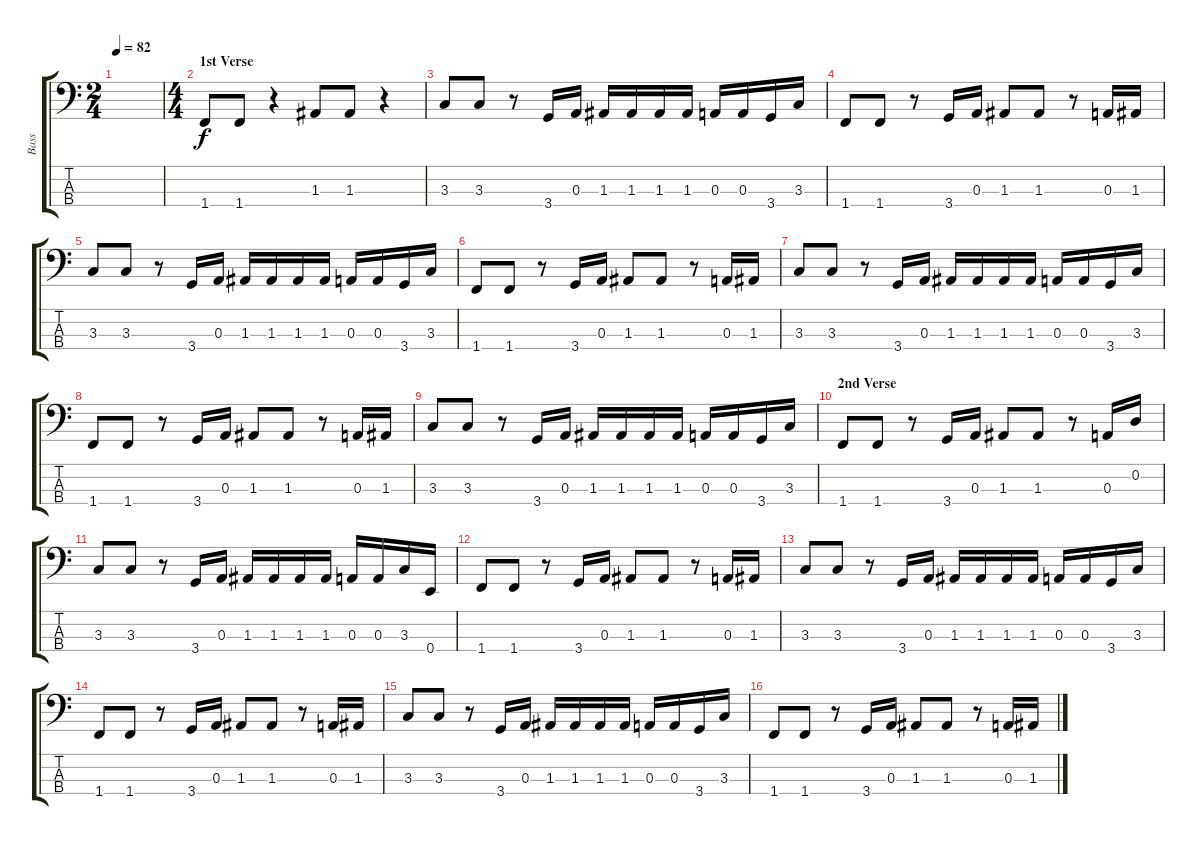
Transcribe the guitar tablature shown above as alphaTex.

\track ("Bass" "Bass") {instrument electricbassfinger}
\staff {score tabs}
\tuning (G2 D2 A1 E1) {hide}
\ts (2 4)
\tempo 82
\clef f4
\ks c
|
\ts (4 4)
\section ("" "1st Verse")
1.4.8 1.4.8 r.4 1.3.8 1.3.8 r.4 |
3.3.8 3.3.8 r.8 3.4.16 0.3.16 1.3.16 1.3.16 1.3.16 1.3.16 0.3.16 0.3.16 3.4.16 3.3.16 |
1.4.8 1.4.8 r.8 3.4.16 0.3.16 1.3.8 1.3.8 r.8 0.3.16 1.3.16 |
3.3.8 3.3.8 r.8 3.4.16 0.3.16 1.3.16 1.3.16 1.3.16 1.3.16 0.3.16 0.3.16 3.4.16 3.3.16 |
1.4.8 1.4.8 r.8 3.4.16 0.3.16 1.3.8 1.3.8 r.8 0.3.16 1.3.16 |
3.3.8 3.3.8 r.8 3.4.16 0.3.16 1.3.16 1.3.16 1.3.16 1.3.16 0.3.16 0.3.16 3.4.16 3.3.16 |
1.4.8 1.4.8 r.8 3.4.16 0.3.16 1.3.8 1.3.8 r.8 0.3.16 1.3.16 |
3.3.8 3.3.8 r.8 3.4.16 0.3.16 1.3.16 1.3.16 1.3.16 1.3.16 0.3.16 0.3.16 3.4.16 3.3.16 |
\section ("" "2nd Verse")
1.4.8 1.4.8 r.8 3.4.16 0.3.16 1.3.8 1.3.8 r.8 0.3.16 0.2.16 |
3.3.8 3.3.8 r.8 3.4.16 0.3.16 1.3.16 1.3.16 1.3.16 1.3.16 0.3.16 0.3.16 3.3.16 0.4.16 |
1.4.8 1.4.8 r.8 3.4.16 0.3.16 1.3.8 1.3.8 r.8 0.3.16 1.3.16 |
3.3.8 3.3.8 r.8 3.4.16 0.3.16 1.3.16 1.3.16 1.3.16 1.3.16 0.3.16 0.3.16 3.4.16 3.3.16 |
1.4.8 1.4.8 r.8 3.4.16 0.3.16 1.3.8 1.3.8 r.8 0.3.16 1.3.16 |
3.3.8 3.3.8 r.8 3.4.16 0.3.16 1.3.16 1.3.16 1.3.16 1.3.16 0.3.16 0.3.16 3.4.16 3.3.16 |
1.4.8 1.4.8 r.8 3.4.16 0.3.16 1.3.8 1.3.8 r.8 0.3.16 1.3.16
